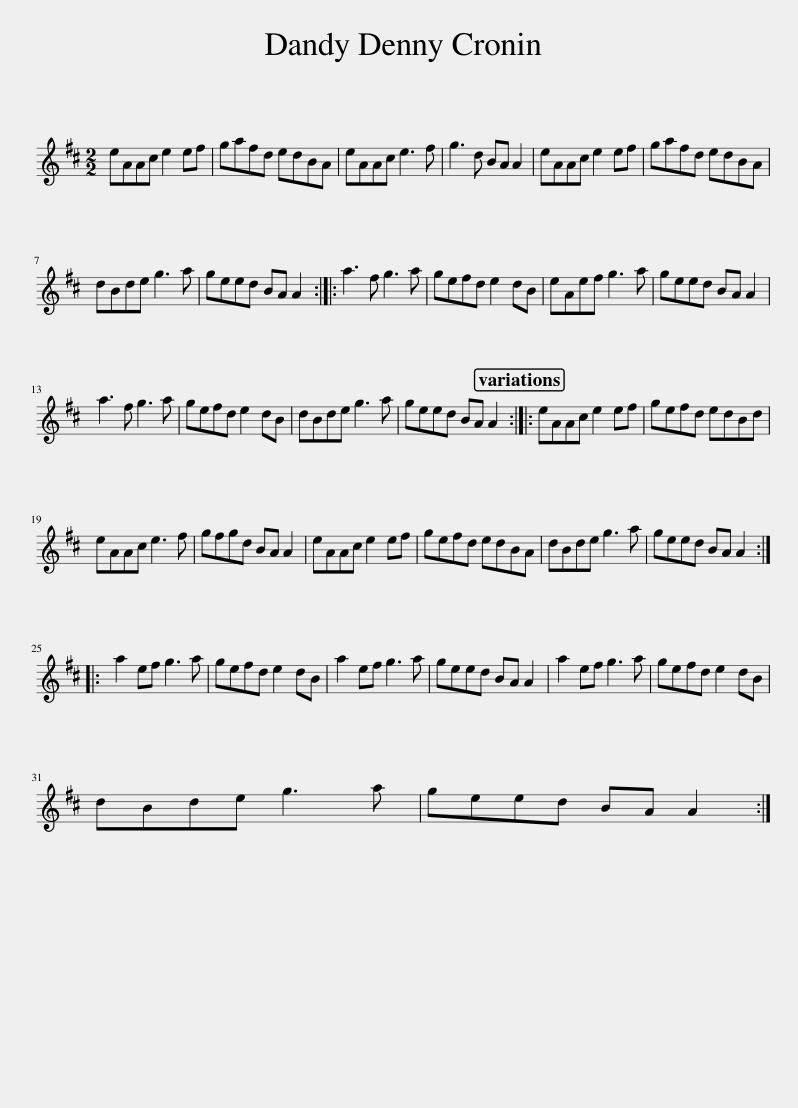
X:1
L:1/8
M:2/2
I:linebreak $
K:D
V:1 treble
V:1
 eAAc e2 ef | gafd edBA | eAAc e3 f | g3 d BA A2 | eAAc e2 ef | %5
 gafd edBA |$ dBde g3 a | geed BA A2 :: a3 f g3 a | gefd e2 dB | %10
 eAef g3 a | geed BA A2 |$ a3 f g3 a | gefd e2 dB | dBde g3 a | %15
 geed BA A2 :: eAAc e2 ef | gefd edBd |$ eAAc e3 f | gfgd BA A2 | %20
 eAAc e2 ef | gefd edBA | dBde g3 a | geed BA A2 ::$ a2 ef g3 a | %25
 gefd e2 dB | a2 ef g3 a | geed BA A2 | a2 ef g3 a | gefd e2 dB |$ %30
 dBde g3 a | geed BA A2 :| %32
